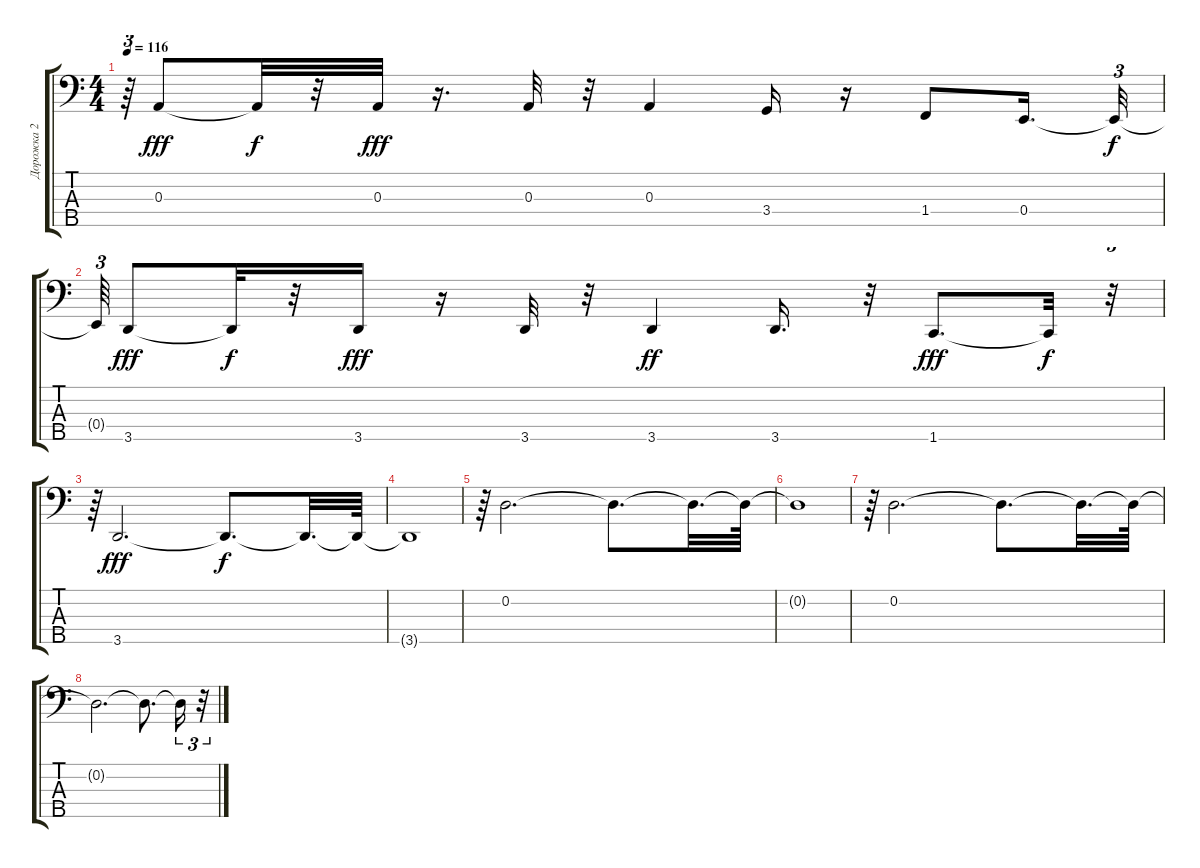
\track ("Дорожка 2" "Дорожка 2") {instrument electricbassfinger}
\staff {score tabs}
\tuning (G2 D2 A1 E1 B0) {hide}
\ts (4 4)
\tempo 116
\clef f4
\ks c
r.64{tu (3 2) dy f} 0.3.8{dy fff} 0.3{t}.32{dy f} r.32 0.3.32{dy fff} r.16{d} 0.3.32 r.32 0.3.4 3.4.16 r.16 1.4.8 0.4.16{d} 0.4{t}.32{tu (3 2) dy f} |
0.4{t}.64{tu (3 2)} 3.5.8{dy fff} 3.5{t}.32{dy f} r.32 3.5.16{dy fff} r.16 3.5.32 r.32 3.5.4{dy ff} 3.5.16{d} r.32 1.5.8{d dy fff} 1.5{t}.32{dy f} r.32{tu (3 2)} |
r.64{tu (3 2)} 3.5.2{d dy fff} 3.5{t}.8{d dy f} 3.5{t}.32{d} 3.5{t}.64 |
3.5{t}.1 |
r.64{tu (3 2)} 0.2.2{d} 0.2{t}.8{d} 0.2{t}.32{d} 0.2{t}.64 |
0.2{t}.1 |
r.64{tu (3 2)} 0.2.2{d} 0.2{t}.8{d} 0.2{t}.32{d} 0.2{t}.64 |
0.2{t}.2{d} 0.2{t}.8{d} 0.2{t}.16{tu (3 2)} r.32{tu (3 2)}
